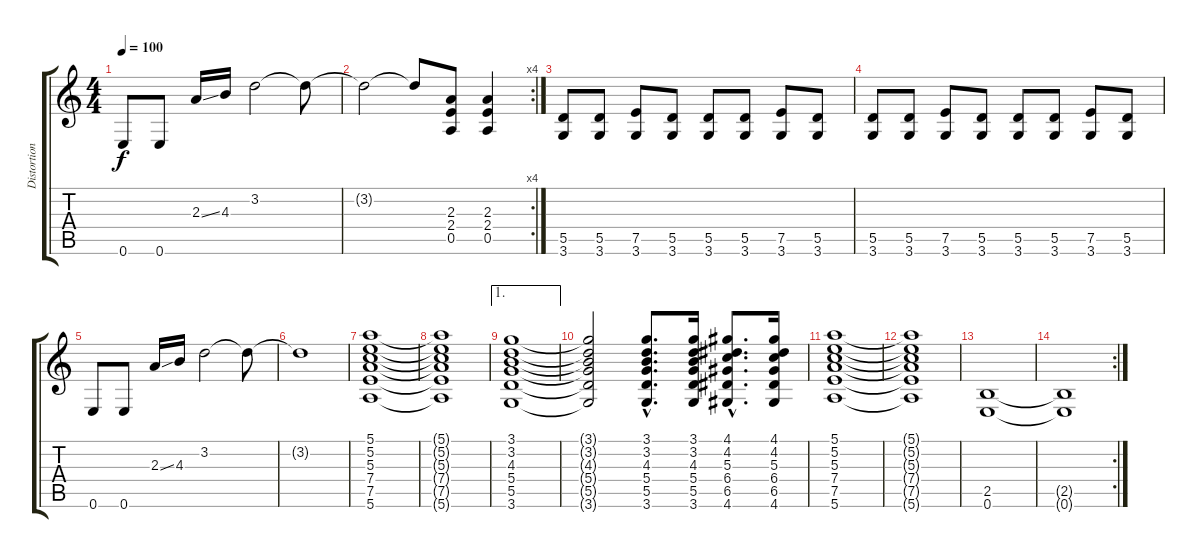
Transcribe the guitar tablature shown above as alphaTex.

\track ("Distortion Guitar" "Distortion") {instrument distortionguitar}
\staff {score tabs}
\tuning (E4 B3 G3 D3 A2 E2) {hide}
\ts (4 4)
\tempo 100
\clef g2
\ks c
0.6.8{dy f instrument distortionguitar} 0.6.8 2.3{ss}.16 4.3.16 3.2.2 3.2{t}.8 |
\rc 4
3.2{t}.2 3.2{t}.8 (2.3 2.4 0.5).8 (2.3 2.4 0.5).4 |
(5.5 3.6).8 (5.5 3.6).8 (7.5 3.6).8 (5.5 3.6).8 (5.5 3.6).8 (5.5 3.6).8 (7.5 3.6).8 (5.5 3.6).8 |
(5.5 3.6).8 (5.5 3.6).8 (7.5 3.6).8 (5.5 3.6).8 (5.5 3.6).8 (5.5 3.6).8 (7.5 3.6).8 (5.5 3.6).8 |
0.6.8 0.6.8 2.3{ss}.16 4.3.16 3.2.2 3.2{t}.8 |
3.2{t}.1 |
(5.1 5.2 5.3 7.4 7.5 5.6).1 |
(5.1{t} 5.2{t} 5.3{t} 7.4{t} 7.5{t} 5.6{t}).1 |
\ae 1
(3.1 3.2 4.3 5.4 5.5 3.6).1 |
(3.1{t} 3.2{t} 4.3{t} 5.4{t} 5.5{t} 3.6{t}).2 (3.1{hac} 3.2{hac} 4.3{hac} 5.4{hac} 5.5{hac} 3.6{hac}).8{d} (3.1 3.2 4.3 5.4 5.5 3.6).16 (4.1{hac} 4.2{hac} 5.3{hac} 6.4{hac} 6.5{hac} 4.6{hac}).8{d} (4.1 4.2 5.3 6.4 6.5 4.6).16 |
(5.1 5.2 5.3 7.4 7.5 5.6).1 |
(5.1{t} 5.2{t} 5.3{t} 7.4{t} 7.5{t} 5.6{t}).1 |
(2.5 0.6).1 |
\rc 2
(2.5{t} 0.6{t}).1
